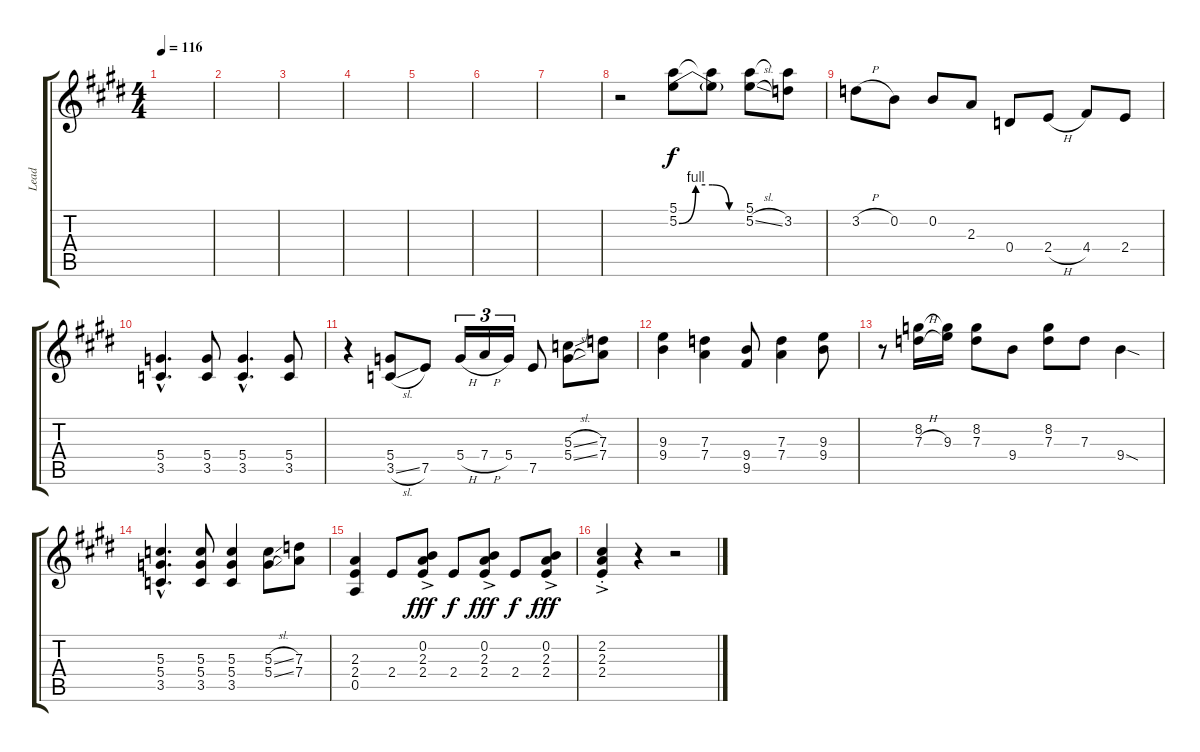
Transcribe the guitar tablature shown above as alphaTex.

\track ("Lead" "Lead") {instrument distortionguitar}
\staff {score tabs}
\tuning (E4 B3 G3 D3 A2 E2) {hide}
\ts (4 4)
\tempo 116
\clef g2
\ks e
|
|
|
|
|
|
|
r.2 (5.1 5.2{be (custom 0 0 15 4 30 4 45 0 60 0)}).8 (5.1{t} 5.2{t}).8 (5.1 5.2{sl}).8 (5.1{t} 3.2).8 |
3.2{h}.8 0.2.8 0.2.8 2.3.8 0.4.8 2.4{h}.8 4.4.8 2.4.8 |
(5.4{hac} 3.5{hac}).4{d volume 8} (5.4 3.5).8 (5.4{hac} 3.5{hac}).4{d} (5.4 3.5).8 |
r.4 (5.4 3.5{sl}).8 7.5.8 5.4{h}.16{tu (3 2)} 7.4{h}.16{tu (3 2)} 5.4.16{tu (3 2)} 7.5.8 (5.3{sl} 5.4{sl}).8 (7.3 7.4).8 |
(9.3 9.4).4 (7.3 7.4).4 (9.4 9.5).8 (7.3 7.4).4 (9.3 9.4).8 |
r.8 (8.2 7.3{h}).16 (8.2{t} 9.3).16 (8.2 7.3).8 9.4.8 (8.2 7.3).8 7.3.8 9.4{sod}.4 |
(5.3{hac} 5.4{hac} 3.5{hac}).4{d} (5.3 5.4 3.5).8 (5.3 5.4 3.5).4 (5.3{sl} 5.4{sl}).8 (7.3 7.4).8 |
(2.3 2.4 0.5).4{volume 11} 2.4.8 (0.2{ac} 2.3{ac} 2.4{ac}).8{dy fff} 2.4.8{dy f} (0.2{ac} 2.3{ac} 2.4{ac}).8{dy fff} 2.4.8{dy f} (0.2{ac} 2.3{ac} 2.4{ac}).8{dy fff} |
(2.2{ac st} 2.3{ac st} 2.4{ac st}).4 r.4 r.2
